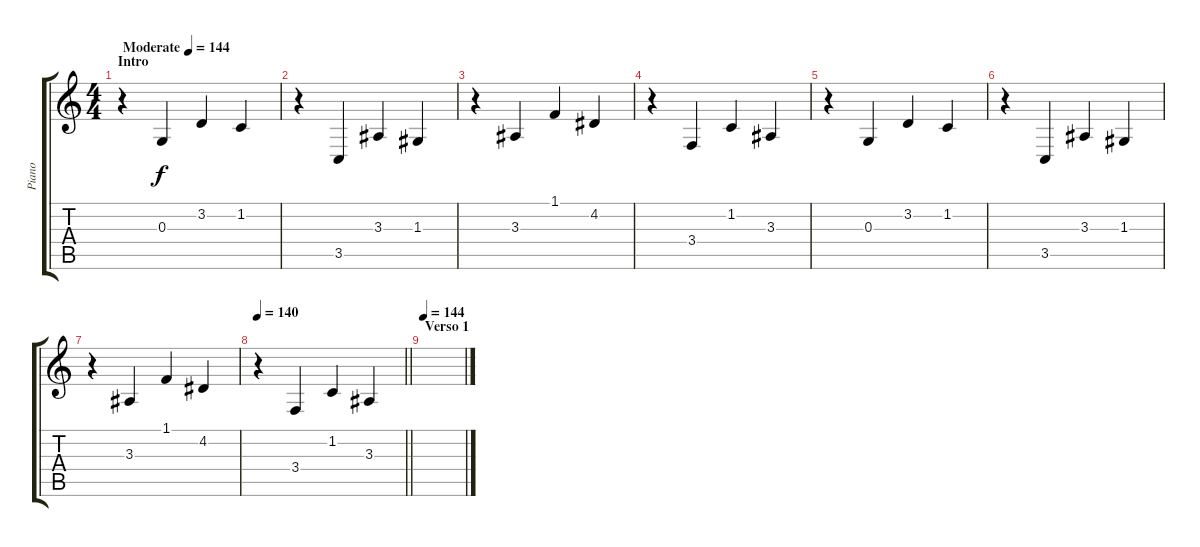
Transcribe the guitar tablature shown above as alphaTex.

\track ("Piano" "Piano") {instrument acousticgrandpiano}
\staff {score tabs}
\tuning (E4 B3 G3 D3 A2 E2) {hide}
\ts (4 4)
\section ("" "Intro")
\tempo (144 "Moderate")
\clef g2
\ks c
r.4{dy f instrument acousticgrandpiano} 0.3.4 3.2.4 1.2.4 |
r.4 3.5.4 3.3.4 1.3.4 |
r.4 3.3.4 1.1.4 4.2.4 |
r.4 3.4.4 1.2.4 3.3.4 |
r.4 0.3.4 3.2.4 1.2.4 |
r.4 3.5.4 3.3.4 1.3.4 |
r.4 3.3.4 1.1.4 4.2.4 |
\tempo 140
\barLineRight lightlight
r.4 3.4.4 1.2.4 3.3.4 |
\section ("" "Verso 1")
\tempo 144
